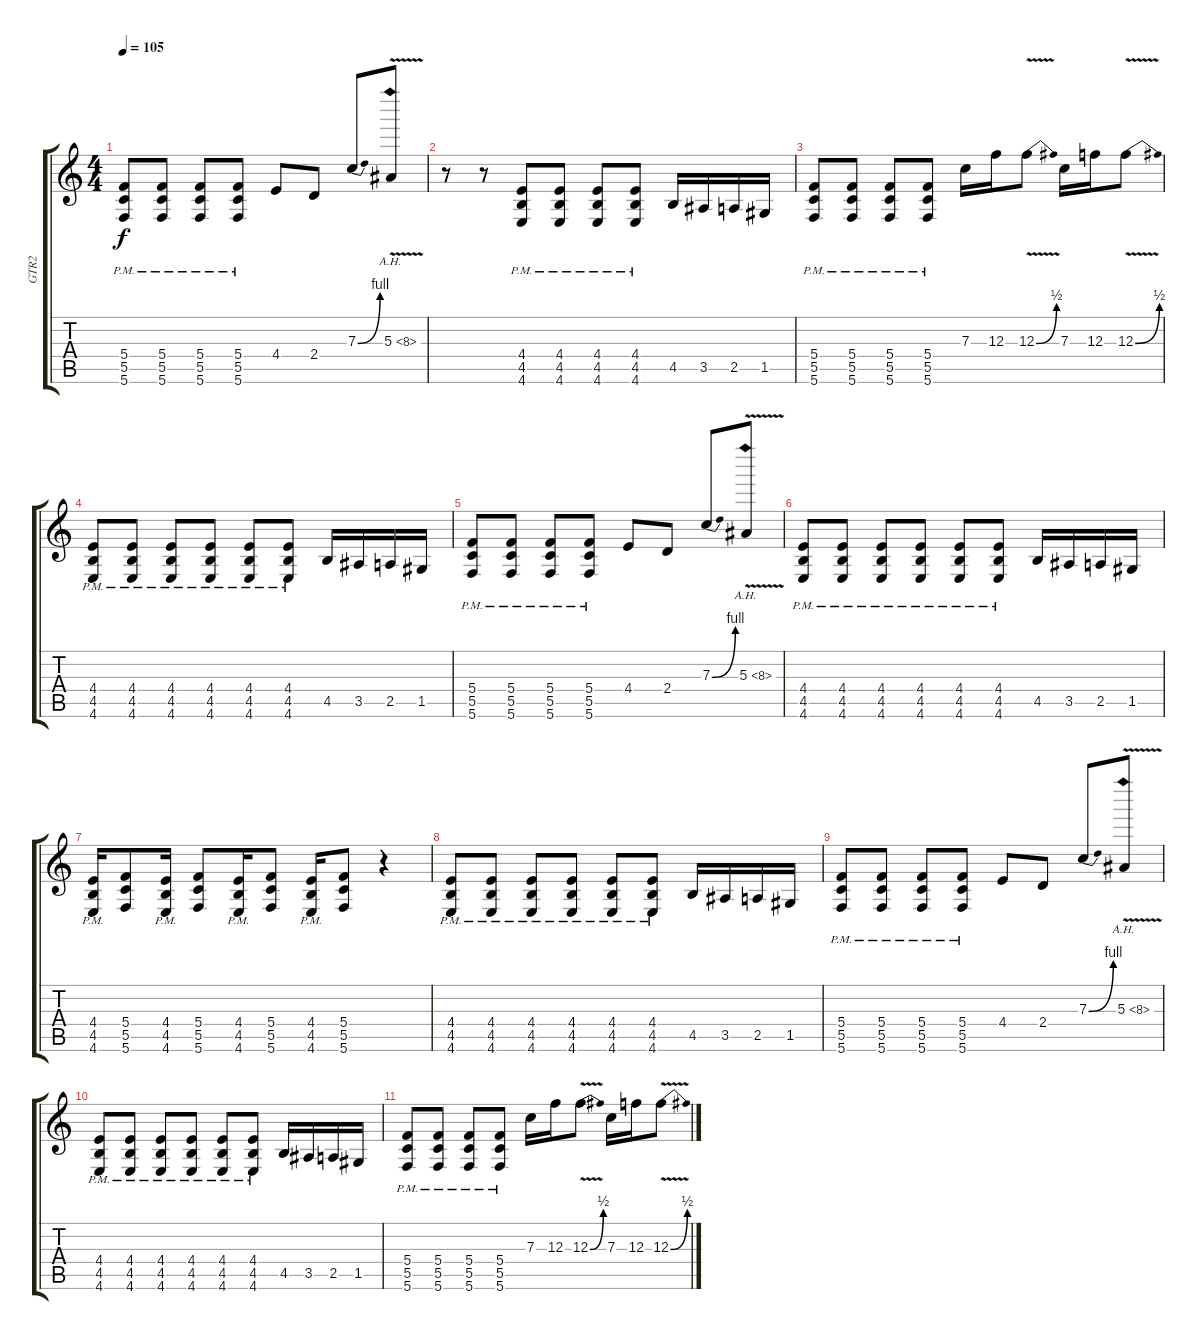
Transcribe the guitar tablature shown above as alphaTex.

\track ("GTR2" "GTR2") {instrument distortionguitar}
\staff {score tabs}
\tuning (D4 A3 F3 C3 G2 C2) {hide}
\ts (4 4)
\tempo 105
\clef g2
\ks c
(5.4{pm} 5.5{pm} 5.6{pm}).8{dy f} (5.4{pm} 5.5{pm} 5.6{pm}).8 (5.4{pm} 5.5{pm} 5.6{pm}).8 (5.4{pm} 5.5{pm} 5.6{pm}).8 4.4.8 2.4.8 7.3{be (bend 0 0 60 4)}.8 5.3{ah 3 v}.8 |
r.8 r.8 (4.4{pm} 4.5{pm} 4.6{pm}).8 (4.4{pm} 4.5{pm} 4.6{pm}).8 (4.4{pm} 4.5{pm} 4.6{pm}).8 (4.4{pm} 4.5{pm} 4.6{pm}).8 4.5.16 3.5.16 2.5.16 1.5.16 |
(5.4{pm} 5.5{pm} 5.6{pm}).8 (5.4{pm} 5.5{pm} 5.6{pm}).8 (5.4{pm} 5.5{pm} 5.6{pm}).8 (5.4{pm} 5.5{pm} 5.6{pm}).8 7.3.16 12.3.16 12.3{be (bend 0 0 60 2) v}.8 7.3.16 12.3.16 12.3{be (bend 0 0 60 2) v}.8 |
(4.4{pm} 4.5{pm} 4.6{pm}).8{volume 15} (4.4{pm} 4.5{pm} 4.6{pm}).8 (4.4{pm} 4.5{pm} 4.6{pm}).8 (4.4{pm} 4.5{pm} 4.6{pm}).8 (4.4{pm} 4.5{pm} 4.6{pm}).8 (4.4{pm} 4.5{pm} 4.6{pm}).8 4.5.16 3.5.16 2.5.16 1.5.16 |
(5.4{pm} 5.5{pm} 5.6{pm}).8 (5.4{pm} 5.5{pm} 5.6{pm}).8 (5.4{pm} 5.5{pm} 5.6{pm}).8 (5.4{pm} 5.5{pm} 5.6{pm}).8 4.4.8 2.4.8 7.3{be (bend 0 0 60 4)}.8 5.3{ah 3 v}.8 |
(4.4{pm} 4.5{pm} 4.6{pm}).8 (4.4{pm} 4.5{pm} 4.6{pm}).8 (4.4{pm} 4.5{pm} 4.6{pm}).8 (4.4{pm} 4.5{pm} 4.6{pm}).8 (4.4{pm} 4.5{pm} 4.6{pm}).8 (4.4{pm} 4.5{pm} 4.6{pm}).8 4.5.16 3.5.16 2.5.16 1.5.16 |
(4.4{pm} 4.5{pm} 4.6{pm}).16 (5.4 5.5 5.6).8 (4.4{pm} 4.5{pm} 4.6{pm}).16 (5.4 5.5 5.6).8 (4.4{pm} 4.5{pm} 4.6{pm}).16 (5.4 5.5 5.6).8 (4.4{pm} 4.5{pm} 4.6{pm}).16 (5.4 5.5 5.6).8 r.4 |
(4.4{pm} 4.5{pm} 4.6{pm}).8 (4.4{pm} 4.5{pm} 4.6{pm}).8 (4.4{pm} 4.5{pm} 4.6{pm}).8 (4.4{pm} 4.5{pm} 4.6{pm}).8 (4.4{pm} 4.5{pm} 4.6{pm}).8 (4.4{pm} 4.5{pm} 4.6{pm}).8 4.5.16 3.5.16 2.5.16 1.5.16 |
(5.4{pm} 5.5{pm} 5.6{pm}).8 (5.4{pm} 5.5{pm} 5.6{pm}).8 (5.4{pm} 5.5{pm} 5.6{pm}).8 (5.4{pm} 5.5{pm} 5.6{pm}).8 4.4.8 2.4.8 7.3{be (bend 0 0 60 4)}.8 5.3{ah 3 v}.8 |
(4.4{pm} 4.5{pm} 4.6{pm}).8 (4.4{pm} 4.5{pm} 4.6{pm}).8 (4.4{pm} 4.5{pm} 4.6{pm}).8 (4.4{pm} 4.5{pm} 4.6{pm}).8 (4.4{pm} 4.5{pm} 4.6{pm}).8 (4.4{pm} 4.5{pm} 4.6{pm}).8 4.5.16 3.5.16 2.5.16 1.5.16 |
(5.4{pm} 5.5{pm} 5.6{pm}).8 (5.4{pm} 5.5{pm} 5.6{pm}).8 (5.4{pm} 5.5{pm} 5.6{pm}).8 (5.4{pm} 5.5{pm} 5.6{pm}).8 7.3.16 12.3.16 12.3{be (bend 0 0 60 2) v}.8 7.3.16 12.3.16 12.3{be (bend 0 0 60 2) v}.8
